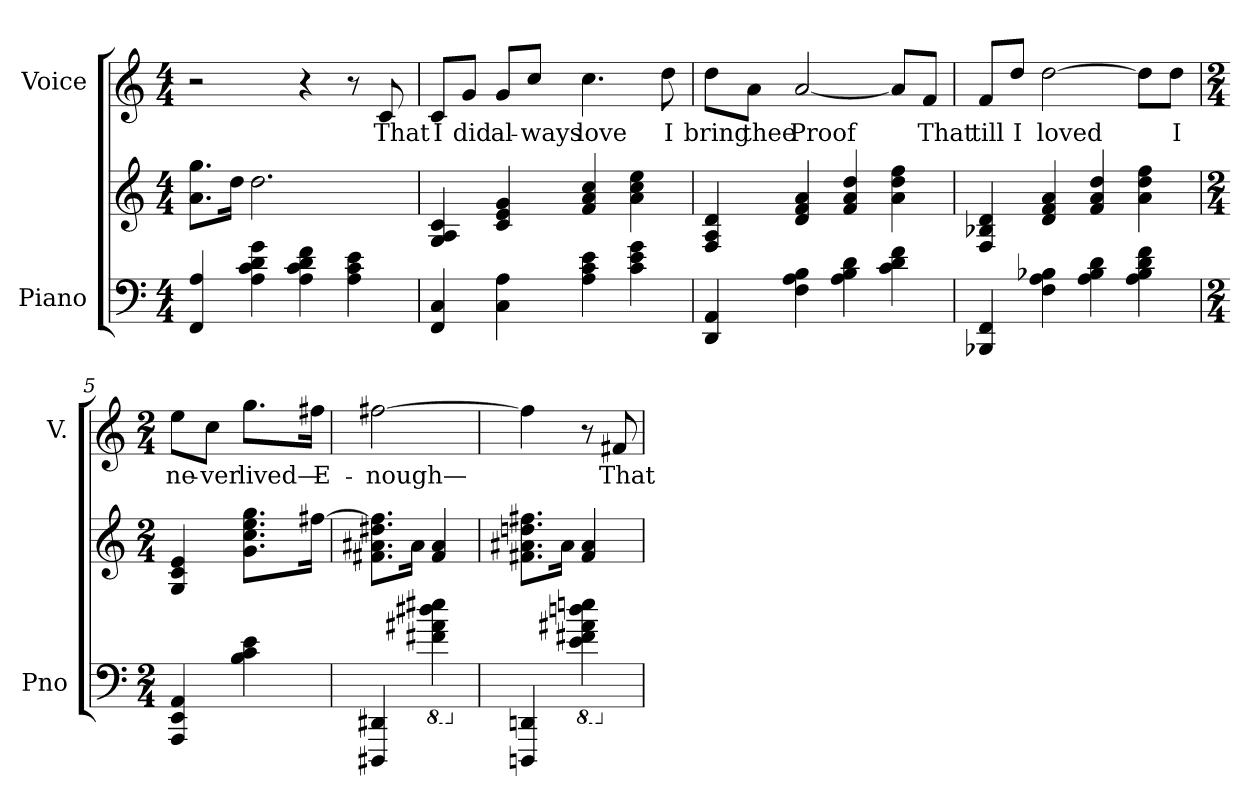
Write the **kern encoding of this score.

**kern	**kern	**kern	**text
*part2	*part2	*part1	*part1
*staff3	*staff2	*staff1	*staff1
*I"Piano	*	*I"Voice	*
*I'Pno	*	*I'V.	*
*clefF4	*clefG2	*clefG2	*
*k[]	*k[]	*k[]	*
*C:	*C:	*C:	*
*M4/4	*M4/4	*M4/4	*
=1	=1	=1	=1
4A/ 4FF/	8.gg\ 8.a\L	2r	.
.	16dd\Jk	.	.
4g\ 4d\ 4c\ 4A\	2.dd\	.	.
4f\ 4d\ 4c\ 4A\	.	4r	.
4e\ 4c\ 4A\	.	8r	.
!	!	!	!LO:LY:b
.	.	8c/	That
=2	=2	=2	=2
!	!	!	!LO:LY:b
4C/ 4FF/	4c/ 4A/ 4G/	8c/L	I
!	!	!	!LO:LY:b
.	.	8g/J	did
!	!	!	!LO:LY:b
4A\ 4C\	4g/ 4e/ 4c/	8g/L	al-
!	!	!	!LO:LY:b
.	.	8cc/J	ways
!	!	!	!LO:LY:b
4e\ 4c\ 4A\	4cc/ 4a/ 4f/	4.cc\	love
4g\ 4e\ 4c\	4ee\ 4cc\ 4a\	.	.
!	!	!	!LO:LY:b
.	.	8dd\	I
=3	=3	=3	=3
!	!	!	!LO:LY:b
4AA/ 4DD/	4d/ 4A/ 4F/	8dd\L	bring
!	!	!	!LO:LY:b
.	.	8a\J	thee
!	!	!	!LO:LY:b
4B\ 4A\ 4F\	4a/ 4f/ 4d/	[<2a/	Proof
4d\ 4B\ 4A\	4dd/ 4a/ 4f/	.	.
4f\ 4d\ 4c\	4ff\ 4dd\ 4a\	8a/L]	.
!	!	!	!LO:LY:b
.	.	8f/J	That
=4	=4	=4	=4
!	!	!	!LO:LY:b
4FF/ 4BBB-X/	4d/ 4B-X/ 4F/	8f/L	till
!	!	!	!LO:LY:b
.	.	8dd/J	I
!	!	!	!LO:LY:b
4B-X\ 4A\ 4F\	4a/ 4f/ 4d/	[>2dd\	loved
4d\ 4B-\ 4A\	4dd/ 4a/ 4f/	.	.
4f\ 4d\ 4B-\ 4A\	4ff\ 4dd\ 4a\	8dd\L]	.
!	!	!	!LO:LY:b
.	.	8dd\J	I
!!LO:LB:g=z
=5	=5	=5	=5
*M2/4	*M2/4	*M2/4	*
!	!	!	!LO:LY:b
4AA/ 4EE/ 4AAA/	4e/ 4c/ 4G/	8ee\L	ne-
!	!	!	!LO:LY:b
.	.	8cc\J	-ver
!	!	!	!LO:LY:b
4e\ 4c\ 4B\	8.gg\ 8.ee\ 8.cc\ 8.g\L	8.gg\L	lived—
!	!	!	!LO:LY:b
.	[>16ff#X\Jk	16ff#X\Jk	E-
=6	=6	=6	=6
!	!	!	!LO:LY:b
4DD#X/ 4DDD#X/	8.ff#\] 8.dd#X\ 8.a#X\ 8.f#X\L	[>2ff#X\	-nough—
.	16a#\Jk	.	.
*8ba	*	*	*
4e#X\ 4d#X\ 4A#X\ 4F#X\	4a#/ 4f#/	.	.
=7	=7	=7	=7
*X8ba	*	*	*
4DDn/ 4DDDn/	8.ff#X\ 8.ddn\ 8.a#X\ 8.f#X\L	4ff#\]	.
.	16a#\Jk	.	.
*8ba	*	*	*
4en\ 4dn\ 4A#X\ 4F#X\ 4E\	4a#/ 4f#/	8r	.
!	!	!	!LO:LY:b
.	.	8f#X/	That
*X8ba	*	*	*
=	=	=	=
*-	*-	*-	*-
